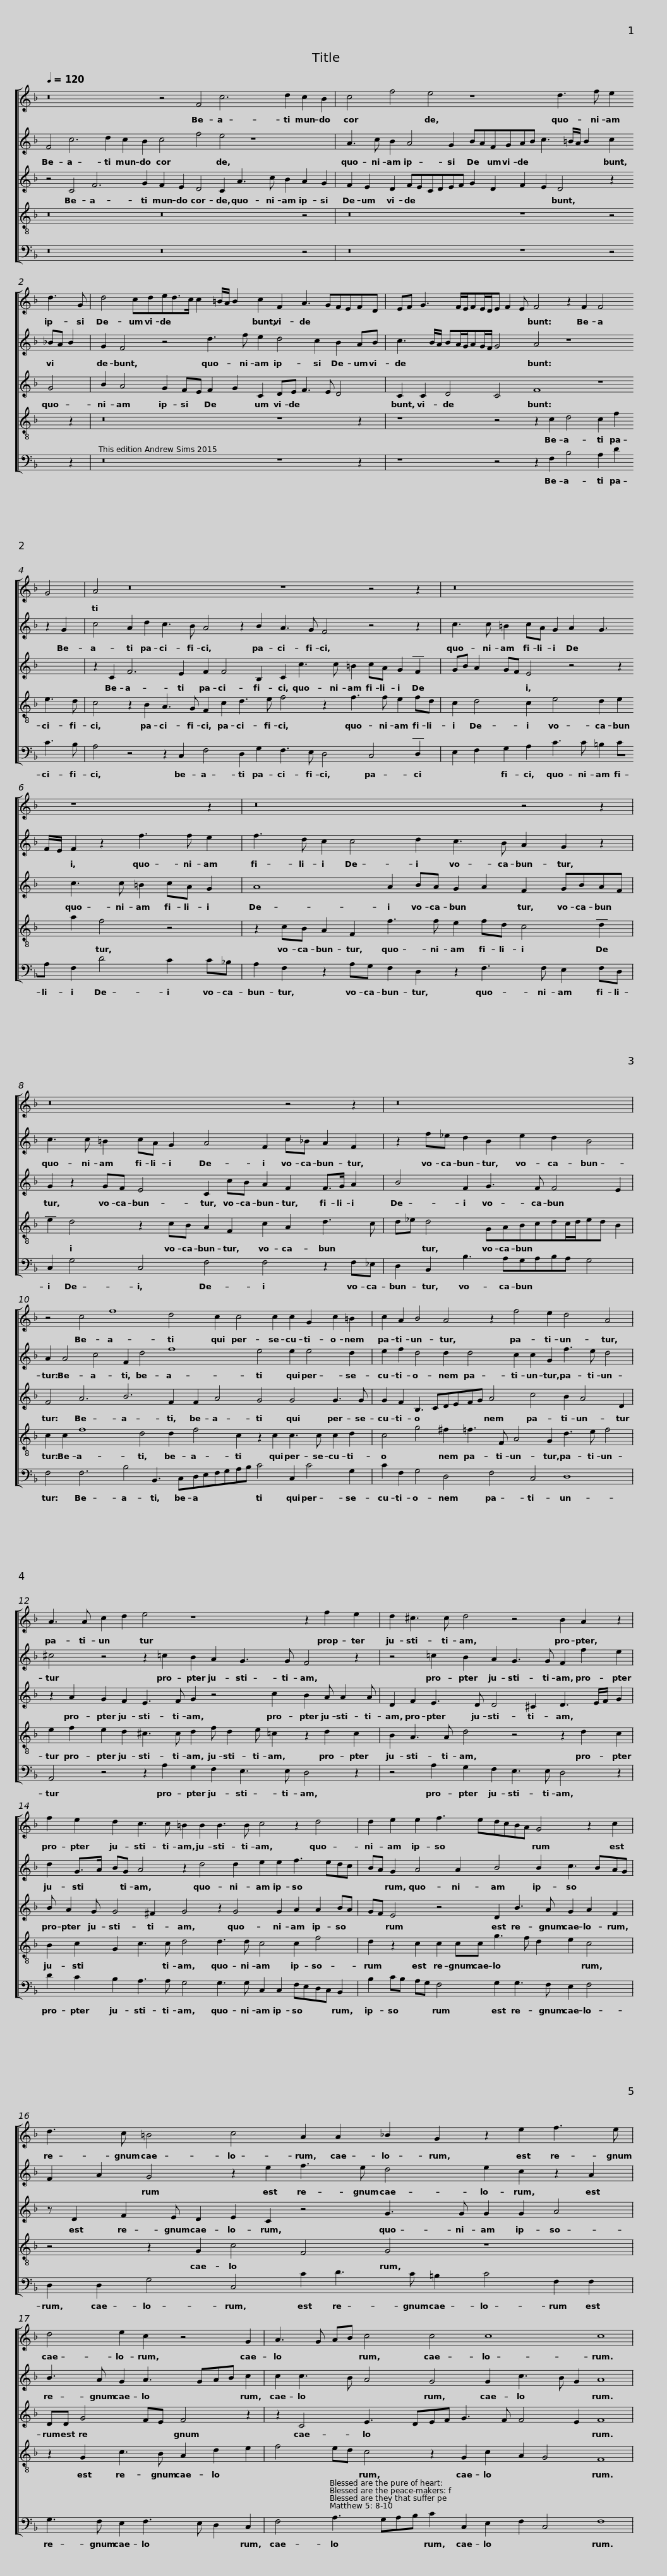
X:1
%%score [ 1 2 3 4 5 ]
L:1/8
Q:1/4=120
M:none
I:linebreak $
K:F
V:1 treble
V:2 treble
V:3 treble
V:4 treble-8
V:5 bass
V:1
 z16 z4 F4 c6 d2 c2 B2 |$ c4 f4 e4 z8 d3 f e2 d3 G |$ d4 cded>c c2 =B/A/ B2 c2 F2 A3 GFEFD |$ EF G3 F/E/FE/D/E F2 E F4 z2 F2 F4 G4 |$ A4 z16 z8 z4 z2 |$ %5
 z16 z8 z2 |$ z16 z4 z2 |$ z16 z4 z2 |$ z16 |$ z4 c4 f8 d4 c2 c4 c2 c2 G2 c2 =B2 |$ %10
 c2 A2 B4 A4 z2 f4 e2 d4 A4 |$ A3 A c2 d2 e4 z8 z2 f2 e2 |$ d2 ^c3 c d4 z4 B2 A2 z2 |$ f2 e2 d2 c3 c =B2 B2 B3 B c4 z2 d4 |$ d2 e2 e2 f3 edcBA G4 z2 c2 |$ %15
 d3 c =B4 c4 A2 A2 _B2 G2 z2 e2 f3 e |$ d4 e2 c2 z4 G2 |$ A3 G AB c4 c4 c8 c8 | %18
V:2
 F4 c6 d2 c2 B2 c4 f4 e4 z8 |$ A3 c B2 A4 G2 BAFGAB c3 =B/A/ B2 c2 _BA B2 |$ G2 F4 z4 d3 f e2 d4 c2 B2 AB |$ c3 B/A/ BA/G/AG/F/ G4 A4 z8 z2 G2 |$ c4 A2 d2 c3 B A4 z2 B2 A3 G F4 z4 z2 |$ %5
 c3 c =B2 cA G2 A2 G3 F/E/ F2 z2 f3 f e2 |$ f3 d c2 c4 d2 c3 B A2 G2 z2 |$ c3 c =B2 cA G2 A4 F2 c_B A2 F2 |$ z2 f_e d2 B2 e2 d2 B4 |$ A2 A4 c4 F2 d4 f8 e4 e2 e4 d2 |$ %10
 e2 f2 d4 d2 d4 c2 c2 G2 f3 e d4 |$ ^c4 z4 z2 =c2 B2 A2 G3 G F4 z2 |$ z4 !courtesy!=c2 B2 A2 G3 G F2 f2 e2 |$ d2 G>A BG A4 z2 d4 d2 e2 e2 f3 edc |$ BA G2 A4 A2 B4 B2 c3 BAG |$ %15
 F2 A2 G4 z2 e2 f3 e d4 e2 c2 z2 A2 |$ B3 A G2 A3 GAB c2 |$ c2 c3 B A4 G4 G2 c3 B G2 A8 | %18
V:3
 z4 C4 F6 G2 F2 E2 D4 C2 A3 c B2 A2 G2 |$ F2 E2 D2 FECDEF G2 D2 F2 E2 D4 z2 G4 |$ B2 A4 G2 FE F2 G2 C2 DE F3 E D4 |$ C2 C2 D4 C4 F8 z8 |$ z2 C2 F6 E2 F2 F4 B,2 C2 c3 c =B2 cA G2 F2 |$ %5
 GB A2 GF E4 z4 z2 c3 c =B2 cA G2 |$ A8 A2 BA G2 A2 F2 GBAF |$ G2 z2 GF E4 C2 cB A2 F2 F>G A2 |$ B4 F2 G3 F F4 E2 |$ F4 A6 B6 F2 F2 A4 G4 G4 G3 G |$ %10
 G2 F2 B,3 CDEFG A4 c4 B2 A4 D2 |$ z2 A2 G2 F2 E3 F G2 z4 c2 B2 A A2 A |$ D2 F2 E3 D D4 ^C2 D3 E/F/ G2 |$ B A2 G G4 ^F2 G4 z2 G4 G2 A2 A2 BA |$ GF E4 z4 D2 B3 A G2 A2 F2 |$ %15
 z D2 F2 E D2 E2 C2 z4 G3 G G2 G2 A4 |$ DD G4 FE F4 z2 |$ z2 C4 E3 DEF G3 F F4 E2 F8 | %18
V:4
 z16 z16 z4 |$ z16 z8 z4 z2 |$ z16 z8 z2 |$ z8 z4 z2 c2 d4 c2 f2 e3 d |$ c4 z2 B2 A3 G F2 c2 d3 e f4 z2 f3 f e2 fd |$ %5
 c2 d4 c2 e4 d2 e2 a2 f4 z4 |$ z2 cB A2 F2 f3 f e2 fd c4 d2 |$ e2 d4 z2 cB A2 F2 c2 A2 d3 c |$ d_e d4 GABcdc/d/ed B2 |$ c2 c2 f8 d4 d2 f4 c2 z2 c2 c3 c c2 d2 |$ %10
 c4 g4 ^f2 =f3 F A4 G2 d3 e f4 |$ e2 f2 e2 d2 ^c3 c d2 f d2 e =c2 z2 d2 c2 |$ B2 A3 A d4 z4 z2 d2 c2 |$ B2 c2 G2 c3 c d4 d3 d c4 c2 f4 |$ d2 z2 c2 c2 cc g3 f d2 e2 c4 |$ %15
 z4 z2 G2 c4 F4 G4 z8 |$ z2 G2 c3 B A2 d2 e2 |$ f4 ed c4 z2 G2 c2 A2 G4 F8 | %18
V:5
 z16 z16 z4 |$ z16 z8 z4 z2 |$ z16 z8 z2 |$ z8 z4 z2 F,2 B,4 A,2 D2 C3 B, |$ A,4 z4 z2 C,2 F,4 D,2 G,2 F,3 E, D,4 C,4 D,2 |$ %5
 E,2 F,2 G,2 A,2 C3 C =B,2 CA, F,2 D4 C2 C_B, |$ A,2 F,2 z2 A,G, F,2 D,2 z2 F,3 F, E,2 F,D, |$ C,2 G,4 C,4 F,4 F,4 z2 F,_E, |$ D,2 B,,2 B,3 A,G,A,B,A, G,4 |$ F,4 F,6 B,4 B,,3 C,D,E,F,G,A,B, C4 C,2 C4 G,2 |$ %10
 C2 F,2 G,4 D,4 F,4 C,4 D,8 |$ A,,4 z4 z2 A,2 G,2 F,2 E,3 E, D,4 z2 |$ z4 A,2 G,2 F,2 E,3 E, D,4 z2 |$ D2 C2 B,2 A,3 A, G,4 G,3 G, C,2 C,2 F,E,D,C, B,,2 |$ B,2 CB, A,G, F,4 G,2 G,3 F, E,2 F,4 |$ %15
 D,2 D,2 G,4 C,4 C2 D3 C =B,2 C4 F,2 F,2 |$ G,3 F, E,2 F,3 E, D,2 C,2 |$ F,4 A,3 G,A,B, C2 C,2 E,2 F,2 C,4 F,8 | %18
